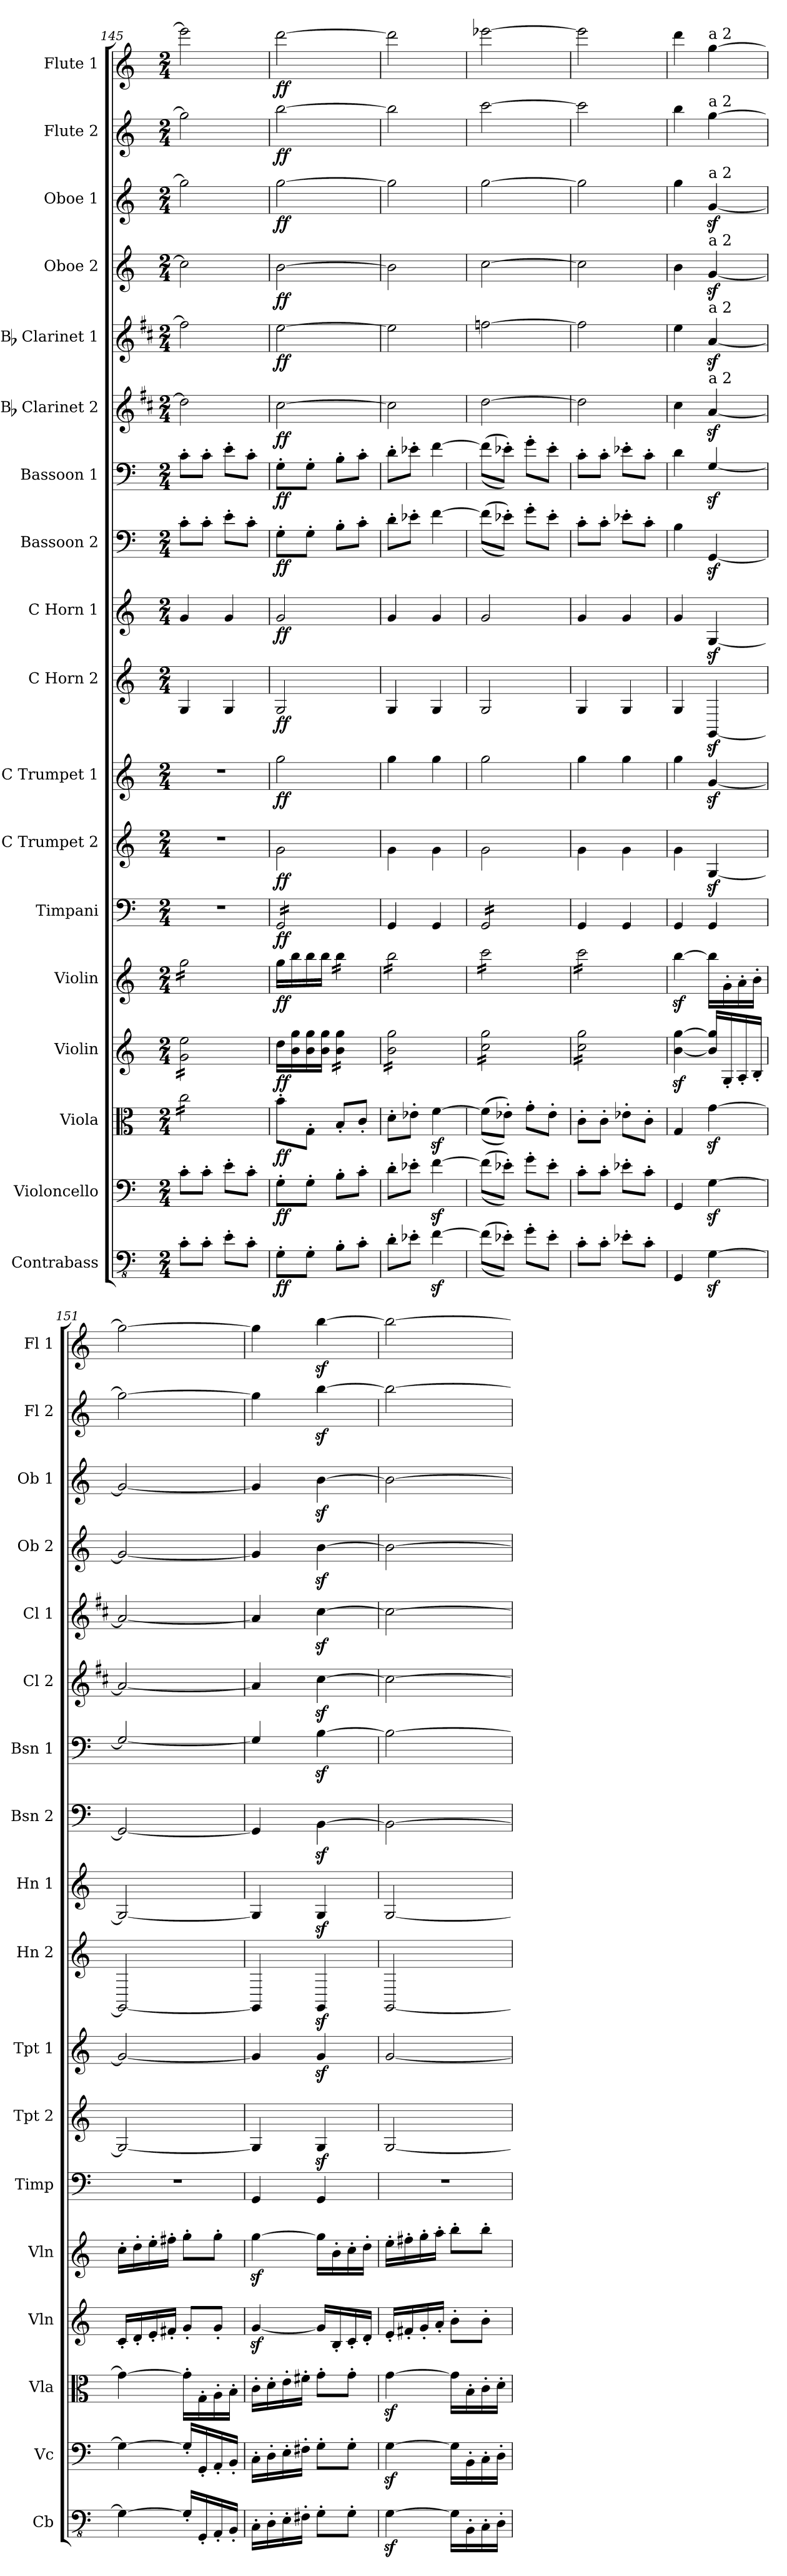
**kern	**dynam	**kern	**dynam	**kern	**dynam	**kern	**dynam	**kern	**dynam	**kern	**dynam	**kern	**dynam	**kern	**dynam	**kern	**dynam	**kern	**dynam	**kern	**dynam	**kern	**dynam	**kern	**dynam	**kern	**dynam	**kern	**dynam	**kern	**dynam	**kern	**dynam	**kern	**dynam
*part18	*part18	*part17	*part17	*part16	*part16	*part15	*part15	*part14	*part14	*part13	*part13	*part12	*part12	*part11	*part11	*part10	*part10	*part9	*part9	*part8	*part8	*part7	*part7	*part6	*part6	*part5	*part5	*part4	*part4	*part3	*part3	*part2	*part2	*part1	*part1
*staff18	*staff18	*staff17	*staff17	*staff16	*staff16	*staff15	*staff15	*staff14	*staff14	*staff13	*staff13	*staff12	*staff12	*staff11	*staff11	*staff10	*staff10	*staff9	*staff9	*staff8	*staff8	*staff7	*staff7	*staff6	*staff6	*staff5	*staff5	*staff4	*staff4	*staff3	*staff3	*staff2	*staff2	*staff1	*staff1
*I"Contrabass	*	*I"Violoncello	*	*I"Viola	*	*I"Violin	*	*I"Violin	*	*I"Timpani	*	*I"C Trumpet 2	*	*I"C Trumpet 1	*	*I"C Horn 2	*	*I"C Horn 1	*	*I"Bassoon 2	*	*I"Bassoon 1	*	*I"Bb Clarinet 2	*	*I"Bb Clarinet 1	*	*I"Oboe 2	*	*I"Oboe 1	*	*I"Flute 2	*	*I"Flute 1	*
*I'Cb	*	*I'Vc	*	*I'Vla	*	*I'Vln	*	*I'Vln	*	*I'Timp	*	*I'Tpt 2	*	*I'Tpt 1	*	*I'Hn 2	*	*I'Hn 1	*	*I'Bsn 2	*	*I'Bsn 1	*	*I'Cl 2	*	*I'Cl 1	*	*I'Ob 2	*	*I'Ob 1	*	*I'Fl 2	*	*I'Fl 1	*
*clefFv4	*	*clefF4	*	*clefC3	*	*clefG2	*	*clefG2	*	*clefF4	*	*clefG2	*	*clefG2	*	*clefG2	*	*clefG2	*	*clefF4	*	*clefF4	*	*clefG2	*	*clefG2	*	*clefG2	*	*clefG2	*	*clefG2	*	*clefG2	*
*	*	*	*	*	*	*	*	*	*	*	*	*	*	*	*	*ITrd7c12	*	*ITrd7c12	*	*	*	*	*	*ITrd1c2	*	*ITrd1c2	*	*	*	*	*	*	*	*	*
*k[]	*	*k[]	*	*k[]	*	*k[]	*	*k[]	*	*k[]	*	*k[]	*	*k[]	*	*k[]	*	*k[]	*	*k[]	*	*k[]	*	*k[]	*	*k[]	*	*k[]	*	*k[]	*	*k[]	*	*k[]	*
*M2/4	*	*M2/4	*	*M2/4	*	*M2/4	*	*M2/4	*	*M2/4	*	*M2/4	*	*M2/4	*	*M2/4	*	*M2/4	*	*M2/4	*	*M2/4	*	*M2/4	*	*M2/4	*	*M2/4	*	*M2/4	*	*M2/4	*	*M2/4	*
=145	=145	=145	=145	=145	=145	=145	=145	=145	=145	=145	=145	=145	=145	=145	=145	=145	=145	=145	=145	=145	=145	=145	=145	=145	=145	=145	=145	=145	=145	=145	=145	=145	=145	=145	=145
*	*	*	*	*tremolo	*	*	*	*	*	*	*	*	*	*	*	*	*	*	*	*	*	*	*	*	*	*	*	*	*	*	*	*	*	*	*
*	*	*	*	*	*	*tremolo	*	*	*	*	*	*	*	*	*	*	*	*	*	*	*	*	*	*	*	*	*	*	*	*	*	*	*	*	*
*	*	*	*	*	*	*	*	*tremolo	*	*	*	*	*	*	*	*	*	*	*	*	*	*	*	*	*	*	*	*	*	*	*	*	*	*	*
8C'L	.	8c'L	.	16ccLL	.	16g\ 16ee\LL	.	16ggLL	.	2r	.	2r	.	2r	.	4GG/	.	4G/	.	8c'L	.	8c'L	.	2cc\]	.	2ee\]	.	2cc\]	.	2gg\]	.	2gg\]	.	2eee\]	.
.	.	.	.	16cc	.	16g\ 16ee\	.	16gg	.	.	.	.	.	.	.	.	.	.	.	.	.	.	.	.	.	.	.	.	.	.	.	.	.	.	.
8C'J	.	8c'J	.	16cc	.	16g\ 16ee\	.	16gg	.	.	.	.	.	.	.	.	.	.	.	8c'J	.	8c'J	.	.	.	.	.	.	.	.	.	.	.	.	.
.	.	.	.	16cc	.	16g\ 16ee\	.	16gg	.	.	.	.	.	.	.	.	.	.	.	.	.	.	.	.	.	.	.	.	.	.	.	.	.	.	.
8E'L	.	8e'L	.	16cc	.	16g\ 16ee\	.	16gg	.	.	.	.	.	.	.	4GG/	.	4G/	.	8e'L	.	8e'L	.	.	.	.	.	.	.	.	.	.	.	.	.
.	.	.	.	16cc	.	16g\ 16ee\	.	16gg	.	.	.	.	.	.	.	.	.	.	.	.	.	.	.	.	.	.	.	.	.	.	.	.	.	.	.
8C'J	.	8c'J	.	16cc	.	16g\ 16ee\	.	16gg	.	.	.	.	.	.	.	.	.	.	.	8c'J	.	8c'J	.	.	.	.	.	.	.	.	.	.	.	.	.
.	.	.	.	16ccJJ	.	16g\ 16ee\JJ	.	16ggJJ	.	.	.	.	.	.	.	.	.	.	.	.	.	.	.	.	.	.	.	.	.	.	.	.	.	.	.
*	*	*	*	*	*	*	*	*Xtremolo	*	*	*	*	*	*	*	*	*	*	*	*	*	*	*	*	*	*	*	*	*	*	*	*	*	*	*
*	*	*	*	*	*	*Xtremolo	*	*	*	*	*	*	*	*	*	*	*	*	*	*	*	*	*	*	*	*	*	*	*	*	*	*	*	*	*
*	*	*	*	*Xtremolo	*	*	*	*	*	*	*	*	*	*	*	*	*	*	*	*	*	*	*	*	*	*	*	*	*	*	*	*	*	*	*
=146	=146	=146	=146	=146	=146	=146	=146	=146	=146	=146	=146	=146	=146	=146	=146	=146	=146	=146	=146	=146	=146	=146	=146	=146	=146	=146	=146	=146	=146	=146	=146	=146	=146	=146	=146
!	!LO:DY:b	!	!LO:DY:b	!	!LO:DY:b	!	!LO:DY:b	!	!LO:DY:b	!	!LO:DY:b	!	!LO:DY:b	!	!LO:DY:b	!	!LO:DY:b	!	!LO:DY:b	!	!LO:DY:b	!	!LO:DY:b	!	!LO:DY:b	!	!LO:DY:b	!	!LO:DY:b	!	!LO:DY:b	!	!LO:DY:b	!	!LO:DY:b
*	*	*	*	*	*	*	*	*	*	*tremolo	*	*	*	*	*	*	*	*	*	*	*	*	*	*	*	*	*	*	*	*	*	*	*	*	*
8GG'L	ff	8G'L	ff	8b'L	ff	16ddLL	ff	16ggLL	ff	16GGLL	ff	2g\	ff	2gg\	ff	2GG/	ff	2G/	ff	8G'L	ff	8G'L	ff	[2b\	ff	[2dd\	ff	[2b\	ff	[2gg\	ff	[2bb\	ff	[2ddd\	ff
.	.	.	.	.	.	16b\ 16gg\	.	16bb	.	16GG	.	.	.	.	.	.	.	.	.	.	.	.	.	.	.	.	.	.	.	.	.	.	.	.	.
8GG'J	.	8G'J	.	8G'J	.	16b\ 16gg\	.	16bb	.	16GG	.	.	.	.	.	.	.	.	.	8G'J	.	8G'J	.	.	.	.	.	.	.	.	.	.	.	.	.
.	.	.	.	.	.	16b\ 16gg\JJ	.	16bbJJ	.	16GG	.	.	.	.	.	.	.	.	.	.	.	.	.	.	.	.	.	.	.	.	.	.	.	.	.
*	*	*	*	*	*	*tremolo	*	*	*	*	*	*	*	*	*	*	*	*	*	*	*	*	*	*	*	*	*	*	*	*	*	*	*	*	*
*	*	*	*	*	*	*	*	*tremolo	*	*	*	*	*	*	*	*	*	*	*	*	*	*	*	*	*	*	*	*	*	*	*	*	*	*	*
8BB'L	.	8B'L	.	8B'L	.	16b\ 16gg\LL	.	16bbLL	.	16GG	.	.	.	.	.	.	.	.	.	8B'L	.	8B'L	.	.	.	.	.	.	.	.	.	.	.	.	.
.	.	.	.	.	.	16b\ 16gg\	.	16bb	.	16GG	.	.	.	.	.	.	.	.	.	.	.	.	.	.	.	.	.	.	.	.	.	.	.	.	.
8C'J	.	8c'J	.	8c'J	.	16b\ 16gg\	.	16bb	.	16GG	.	.	.	.	.	.	.	.	.	8c'J	.	8c'J	.	.	.	.	.	.	.	.	.	.	.	.	.
.	.	.	.	.	.	16b\ 16gg\JJ	.	16bbJJ	.	16GGJJ	.	.	.	.	.	.	.	.	.	.	.	.	.	.	.	.	.	.	.	.	.	.	.	.	.
*	*	*	*	*	*	*	*	*	*	*Xtremolo	*	*	*	*	*	*	*	*	*	*	*	*	*	*	*	*	*	*	*	*	*	*	*	*	*
=147	=147	=147	=147	=147	=147	=147	=147	=147	=147	=147	=147	=147	=147	=147	=147	=147	=147	=147	=147	=147	=147	=147	=147	=147	=147	=147	=147	=147	=147	=147	=147	=147	=147	=147	=147
8D'L	.	8d'L	.	8d'L	.	16b\ 16gg\LL	.	16bbLL	.	4GG	.	4g\	.	4gg\	.	4GG/	.	4G/	.	8d'L	.	8d'L	.	2b\]	.	2dd\]	.	2b\]	.	2gg\]	.	2bb\]	.	2ddd\]	.
.	.	.	.	.	.	16b\ 16gg\	.	16bb	.	.	.	.	.	.	.	.	.	.	.	.	.	.	.	.	.	.	.	.	.	.	.	.	.	.	.
8E-X'J	.	8e-X'J	.	8e-X'J	.	16b\ 16gg\	.	16bb	.	.	.	.	.	.	.	.	.	.	.	8e-X'J	.	8e-X'J	.	.	.	.	.	.	.	.	.	.	.	.	.
.	.	.	.	.	.	16b\ 16gg\	.	16bb	.	.	.	.	.	.	.	.	.	.	.	.	.	.	.	.	.	.	.	.	.	.	.	.	.	.	.
[4Fz<	.	[4fz<	.	[4fz<	.	16b\ 16gg\	.	16bb	.	4GG	.	4g\	.	4gg\	.	4GG/	.	4G/	.	[4f	.	[4f	.	.	.	.	.	.	.	.	.	.	.	.	.
.	.	.	.	.	.	16b\ 16gg\	.	16bb	.	.	.	.	.	.	.	.	.	.	.	.	.	.	.	.	.	.	.	.	.	.	.	.	.	.	.
.	.	.	.	.	.	16b\ 16gg\	.	16bb	.	.	.	.	.	.	.	.	.	.	.	.	.	.	.	.	.	.	.	.	.	.	.	.	.	.	.
.	.	.	.	.	.	16b\ 16gg\JJ	.	16bbJJ	.	.	.	.	.	.	.	.	.	.	.	.	.	.	.	.	.	.	.	.	.	.	.	.	.	.	.
=148	=148	=148	=148	=148	=148	=148	=148	=148	=148	=148	=148	=148	=148	=148	=148	=148	=148	=148	=148	=148	=148	=148	=148	=148	=148	=148	=148	=148	=148	=148	=148	=148	=148	=148	=148
*	*	*	*	*	*	*	*	*	*	*tremolo	*	*	*	*	*	*	*	*	*	*	*	*	*	*	*	*	*	*	*	*	*	*	*	*	*
((8FL]	.	((8fL]	.	((8fL]	.	16cc\ 16gg\LL	.	16cccLL	.	16GGLL	.	2g\	.	2gg\	.	2GG/	.	2G/	.	((8fL]	.	((8fL]	.	[2cc\	.	[2ee-X\	.	[2cc\	.	[2gg\	.	[2ccc\	.	[2eee-X\	.
.	.	.	.	.	.	16cc\ 16gg\	.	16ccc	.	16GG	.	.	.	.	.	.	.	.	.	.	.	.	.	.	.	.	.	.	.	.	.	.	.	.	.
8E-X'J))	.	8e-X'J))	.	8e-X'J))	.	16cc\ 16gg\	.	16ccc	.	16GG	.	.	.	.	.	.	.	.	.	8e-X'J))	.	8e-X'J))	.	.	.	.	.	.	.	.	.	.	.	.	.
.	.	.	.	.	.	16cc\ 16gg\	.	16ccc	.	16GG	.	.	.	.	.	.	.	.	.	.	.	.	.	.	.	.	.	.	.	.	.	.	.	.	.
8G'L	.	8g'L	.	8g'L	.	16cc\ 16gg\	.	16ccc	.	16GG	.	.	.	.	.	.	.	.	.	8g'L	.	8g'L	.	.	.	.	.	.	.	.	.	.	.	.	.
.	.	.	.	.	.	16cc\ 16gg\	.	16ccc	.	16GG	.	.	.	.	.	.	.	.	.	.	.	.	.	.	.	.	.	.	.	.	.	.	.	.	.
8E-'J	.	8e-'J	.	8e-'J	.	16cc\ 16gg\	.	16ccc	.	16GG	.	.	.	.	.	.	.	.	.	8e-'J	.	8e-'J	.	.	.	.	.	.	.	.	.	.	.	.	.
.	.	.	.	.	.	16cc\ 16gg\JJ	.	16cccJJ	.	16GGJJ	.	.	.	.	.	.	.	.	.	.	.	.	.	.	.	.	.	.	.	.	.	.	.	.	.
*	*	*	*	*	*	*	*	*	*	*Xtremolo	*	*	*	*	*	*	*	*	*	*	*	*	*	*	*	*	*	*	*	*	*	*	*	*	*
=149	=149	=149	=149	=149	=149	=149	=149	=149	=149	=149	=149	=149	=149	=149	=149	=149	=149	=149	=149	=149	=149	=149	=149	=149	=149	=149	=149	=149	=149	=149	=149	=149	=149	=149	=149
8C'L	.	8c'L	.	8c'L	.	16cc\ 16gg\LL	.	16cccLL	.	4GG	.	4g\	.	4gg\	.	4GG/	.	4G/	.	8c'L	.	8c'L	.	2cc\]	.	2ee-\]	.	2cc\]	.	2gg\]	.	2ccc\]	.	2eee-\]	.
.	.	.	.	.	.	16cc\ 16gg\	.	16ccc	.	.	.	.	.	.	.	.	.	.	.	.	.	.	.	.	.	.	.	.	.	.	.	.	.	.	.
8C'J	.	8c'J	.	8c'J	.	16cc\ 16gg\	.	16ccc	.	.	.	.	.	.	.	.	.	.	.	8c'J	.	8c'J	.	.	.	.	.	.	.	.	.	.	.	.	.
.	.	.	.	.	.	16cc\ 16gg\	.	16ccc	.	.	.	.	.	.	.	.	.	.	.	.	.	.	.	.	.	.	.	.	.	.	.	.	.	.	.
8E-X'L	.	8e-X'L	.	8e-X'L	.	16cc\ 16gg\	.	16ccc	.	4GG	.	4g\	.	4gg\	.	4GG/	.	4G/	.	8e-X'L	.	8e-X'L	.	.	.	.	.	.	.	.	.	.	.	.	.
.	.	.	.	.	.	16cc\ 16gg\	.	16ccc	.	.	.	.	.	.	.	.	.	.	.	.	.	.	.	.	.	.	.	.	.	.	.	.	.	.	.
8C'J	.	8c'J	.	8c'J	.	16cc\ 16gg\	.	16ccc	.	.	.	.	.	.	.	.	.	.	.	8c'J	.	8c'J	.	.	.	.	.	.	.	.	.	.	.	.	.
.	.	.	.	.	.	16cc\ 16gg\JJ	.	16cccJJ	.	.	.	.	.	.	.	.	.	.	.	.	.	.	.	.	.	.	.	.	.	.	.	.	.	.	.
*	*	*	*	*	*	*	*	*Xtremolo	*	*	*	*	*	*	*	*	*	*	*	*	*	*	*	*	*	*	*	*	*	*	*	*	*	*	*
*	*	*	*	*	*	*Xtremolo	*	*	*	*	*	*	*	*	*	*	*	*	*	*	*	*	*	*	*	*	*	*	*	*	*	*	*	*	*
=150	=150	=150	=150	=150	=150	=150	=150	=150	=150	=150	=150	=150	=150	=150	=150	=150	=150	=150	=150	=150	=150	=150	=150	=150	=150	=150	=150	=150	=150	=150	=150	=150	=150	=150	=150
4GGG	.	4GG	.	4G	.	[4b\z< [4gg\z<	.	[4bbz<	.	4GG	.	4g\	.	4gg\	.	4GG/	.	4G/	.	4B\	.	4d\	.	4b\	.	4dd\	.	4b\	.	4gg\	.	4bb\	.	4ddd\	.
!	!	!	!	!	!	!	!	!	!	!	!	!	!	!	!	!	!	!	!	!	!	!	!	!	!	!	!	!	!	!	!	!	!	!LO:TX:a:t=a 2	!
!	!	!	!	!	!	!	!	!	!	!	!	!	!	!	!	!	!	!	!	!	!	!	!	!	!	!	!	!	!	!	!	!LO:TX:a:t=a 2	!	!	!
!	!	!	!	!	!	!	!	!	!	!	!	!	!	!	!	!	!	!	!	!	!	!	!	!	!	!	!	!	!	!LO:TX:a:t=a 2	!	!	!	!	!
!	!	!	!	!	!	!	!	!	!	!	!	!	!	!	!	!	!	!	!	!	!	!	!	!	!	!	!	!LO:TX:a:t=a 2	!	!	!	!	!	!	!
!	!	!	!	!	!	!	!	!	!	!	!	!	!	!	!	!	!	!	!	!	!	!	!	!	!	!LO:TX:a:t=a 2	!	!	!	!	!	!	!	!	!
!	!	!	!	!	!	!	!	!	!	!	!	!	!	!	!	!	!	!	!	!	!	!	!	!LO:TX:a:t=a 2	!	!	!	!	!	!	!	!	!	!	!
[4GGz<	.	[4Gz<	.	[4gz<	.	16b/] 16gg/]LL	.	16bbLL]	.	4GG	.	[4Gz</	.	[4gz</	.	[4GGGz</	.	[4GGz</	.	[4GGz</	.	[4Gz</	.	[4gz<	.	[4gz<	.	[4gz<	.	[4gz<	.	[4gg	.	[4gg	.
.	.	.	.	.	.	16G'	.	16g'	.	.	.	.	.	.	.	.	.	.	.	.	.	.	.	.	.	.	.	.	.	.	.	.	.	.	.
.	.	.	.	.	.	16A'	.	16a'	.	.	.	.	.	.	.	.	.	.	.	.	.	.	.	.	.	.	.	.	.	.	.	.	.	.	.
.	.	.	.	.	.	16B'JJ	.	16b'JJ	.	.	.	.	.	.	.	.	.	.	.	.	.	.	.	.	.	.	.	.	.	.	.	.	.	.	.
=151	=151	=151	=151	=151	=151	=151	=151	=151	=151	=151	=151	=151	=151	=151	=151	=151	=151	=151	=151	=151	=151	=151	=151	=151	=151	=151	=151	=151	=151	=151	=151	=151	=151	=151	=151
4GG_	.	4G_	.	4g_	.	16c'LL	.	16cc'LL	.	2r	.	2G/_	.	2g/_	.	2GGG/_	.	2GG/_	.	2GG/_	.	2G/_	.	2g_	.	2g_	.	2g_	.	2g_	.	2gg_	.	2gg_	.
.	.	.	.	.	.	16d'	.	16dd'	.	.	.	.	.	.	.	.	.	.	.	.	.	.	.	.	.	.	.	.	.	.	.	.	.	.	.
.	.	.	.	.	.	16e'	.	16ee'	.	.	.	.	.	.	.	.	.	.	.	.	.	.	.	.	.	.	.	.	.	.	.	.	.	.	.
.	.	.	.	.	.	16f#X'JJ	.	16ff#X'JJ	.	.	.	.	.	.	.	.	.	.	.	.	.	.	.	.	.	.	.	.	.	.	.	.	.	.	.
16GG'LL]	.	16G'LL]	.	16g'LL]	.	8g'L	.	8gg'L	.	.	.	.	.	.	.	.	.	.	.	.	.	.	.	.	.	.	.	.	.	.	.	.	.	.	.
16GGG'	.	16GG'	.	16G'	.	.	.	.	.	.	.	.	.	.	.	.	.	.	.	.	.	.	.	.	.	.	.	.	.	.	.	.	.	.	.
16AAA'	.	16AA'	.	16A'	.	8g'J	.	8gg'J	.	.	.	.	.	.	.	.	.	.	.	.	.	.	.	.	.	.	.	.	.	.	.	.	.	.	.
16BBB'JJ	.	16BB'JJ	.	16B'JJ	.	.	.	.	.	.	.	.	.	.	.	.	.	.	.	.	.	.	.	.	.	.	.	.	.	.	.	.	.	.	.
=152	=152	=152	=152	=152	=152	=152	=152	=152	=152	=152	=152	=152	=152	=152	=152	=152	=152	=152	=152	=152	=152	=152	=152	=152	=152	=152	=152	=152	=152	=152	=152	=152	=152	=152	=152
16CC'LL	.	16C'LL	.	16c'LL	.	[4gz<	.	[4ggz<	.	4GG	.	4G/]	.	4g/]	.	4GGG/]	.	4GG/]	.	4GG/]	.	4G/]	.	4g]	.	4g]	.	4g]	.	4g]	.	4gg]	.	4gg]	.
16DD'	.	16D'	.	16d'	.	.	.	.	.	.	.	.	.	.	.	.	.	.	.	.	.	.	.	.	.	.	.	.	.	.	.	.	.	.	.
16EE'	.	16E'	.	16e'	.	.	.	.	.	.	.	.	.	.	.	.	.	.	.	.	.	.	.	.	.	.	.	.	.	.	.	.	.	.	.
16FF#X'JJ	.	16F#X'JJ	.	16f#X'JJ	.	.	.	.	.	.	.	.	.	.	.	.	.	.	.	.	.	.	.	.	.	.	.	.	.	.	.	.	.	.	.
8GG'L	.	8G'L	.	8g'L	.	16gLL]	.	16ggLL]	.	4GG	.	4Gz</	.	4gz</	.	4GGGz</	.	4GGz</	.	[4BBz<\	.	[4Bz<\	.	[4bz<	.	[4bz<	.	[4bz<	.	[4bz<	.	[4bbz<	.	[4bbz<	.
.	.	.	.	.	.	16B'	.	16b'	.	.	.	.	.	.	.	.	.	.	.	.	.	.	.	.	.	.	.	.	.	.	.	.	.	.	.
8GG'J	.	8G'J	.	8g'J	.	16c'	.	16cc'	.	.	.	.	.	.	.	.	.	.	.	.	.	.	.	.	.	.	.	.	.	.	.	.	.	.	.
.	.	.	.	.	.	16d'JJ	.	16dd'JJ	.	.	.	.	.	.	.	.	.	.	.	.	.	.	.	.	.	.	.	.	.	.	.	.	.	.	.
=153	=153	=153	=153	=153	=153	=153	=153	=153	=153	=153	=153	=153	=153	=153	=153	=153	=153	=153	=153	=153	=153	=153	=153	=153	=153	=153	=153	=153	=153	=153	=153	=153	=153	=153	=153
[4GGz<	.	[4Gz<	.	[4gz<	.	16e'LL	.	16ee'LL	.	2r	.	[2G/	.	[2g/	.	[2GGG/	.	[2GG/	.	2BB\_	.	2B\_	.	2b_	.	2b_	.	2b_	.	2b_	.	2bb_	.	2bb_	.
.	.	.	.	.	.	16f#X'	.	16ff#X'	.	.	.	.	.	.	.	.	.	.	.	.	.	.	.	.	.	.	.	.	.	.	.	.	.	.	.
.	.	.	.	.	.	16g'	.	16gg'	.	.	.	.	.	.	.	.	.	.	.	.	.	.	.	.	.	.	.	.	.	.	.	.	.	.	.
.	.	.	.	.	.	16a'JJ	.	16aa'JJ	.	.	.	.	.	.	.	.	.	.	.	.	.	.	.	.	.	.	.	.	.	.	.	.	.	.	.
16GGLL]	.	16GLL]	.	16gLL]	.	8b'L	.	8bb'L	.	.	.	.	.	.	.	.	.	.	.	.	.	.	.	.	.	.	.	.	.	.	.	.	.	.	.
16BBB'	.	16BB'	.	16B'	.	.	.	.	.	.	.	.	.	.	.	.	.	.	.	.	.	.	.	.	.	.	.	.	.	.	.	.	.	.	.
16CC'	.	16C'	.	16c'	.	8b'J	.	8bb'J	.	.	.	.	.	.	.	.	.	.	.	.	.	.	.	.	.	.	.	.	.	.	.	.	.	.	.
16DD'JJ	.	16D'JJ	.	16d'JJ	.	.	.	.	.	.	.	.	.	.	.	.	.	.	.	.	.	.	.	.	.	.	.	.	.	.	.	.	.	.	.
=	=	=	=	=	=	=	=	=	=	=	=	=	=	=	=	=	=	=	=	=	=	=	=	=	=	=	=	=	=	=	=	=	=	=	=
*-	*-	*-	*-	*-	*-	*-	*-	*-	*-	*-	*-	*-	*-	*-	*-	*-	*-	*-	*-	*-	*-	*-	*-	*-	*-	*-	*-	*-	*-	*-	*-	*-	*-	*-	*-
